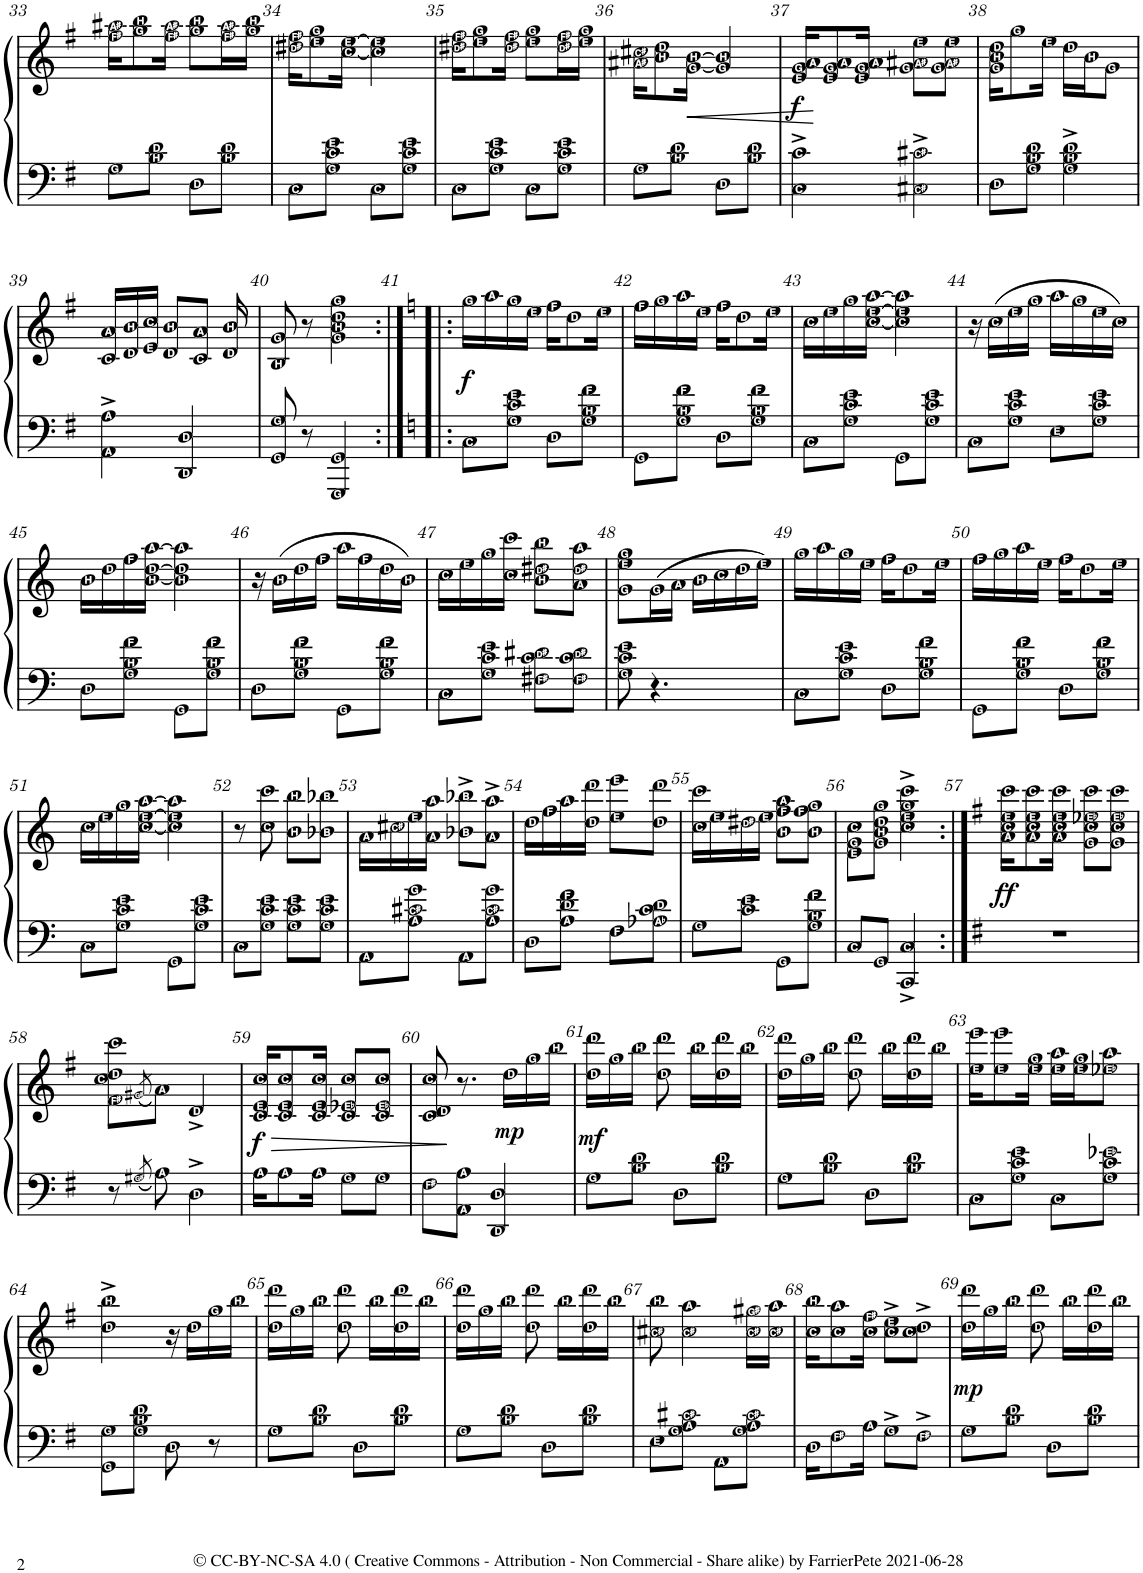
**kern	**kern	**dynam
*part1	*part1	*part1
*staff2	*staff1	*staff1/2
*I"Piano	*	*
*I'Pno.	*	*
!!LO:PB:g=z
*clefF4	*clefG2	*
*k[f#]	*k[f#]	*
*M2/4	*M2/4	*
=33	=33	=33
8G\L	16ff#\ 16aa#X\KL	.
.	8gg\ 8bb\	.
8B\ 8d\J	.	.
.	16ff#\ 16aa#\Jk	.
8D\L	8gg\ 8bb\L	.
8B\ 8d\J	16ff#\ 16aa#\L	.
.	16gg\ 16bb\JJ	.
=34	=34	=34
8C\L	16dd#X\ 16ff#\KL	.
.	8ee\ 8gg\	.
8G\ 8c\ 8e\J	.	.
.	[16cc\ [16ee\Jk	.
8C\L	4cc\] 4ee\]	.
8G\ 8c\ 8e\J	.	.
=35	=35	=35
8C\L	16dd#X\ 16ff#\KL	.
.	8ee\ 8gg\	.
8G\ 8c\ 8e\J	.	.
.	16dd#\ 16ff#\Jk	.
8C\L	8ee\ 8gg\L	.
8G\ 8c\ 8e\J	16dd#\ 16ff#\L	.
.	16ee\ 16gg\JJ	.
=36	=36	=36
8G\L	16a#X\ 16cc#X\KL	.
.	8b\ 8dd\	.
8B\ 8d\J	.	.
!	!	!LO:HP:b
.	[16g\ [16b\Jk	<
8D\L	4g/] 4b/]	.
8B\ 8d\J	.	.
=37	=37	=37
!	!	!LO:DY:b
4C\^ 4c\^	16e/ 16g/ 16a/KL	f
.	8e/ 8g/ 8a/	[
.	16e/ 16g/ 16a/Jk	.
4C#X\^ 4c#X\^	8g\ 8a#X\ 8ee\L	.
.	8g\ 8a#\ 8ee\J	.
=38	=38	=38
8D\L	16g\ 16b\ 16dd\KL	.
.	8gg\	.
8G\ 8B\ 8d\J	.	.
.	16ee\Jk	.
4G\^ 4B\^ 4d\^	16dd\LL	.
.	16b\J	.
.	8g\J	.
!!LO:LB:g=z
=39	=39	=39
4AA\^ 4A\^	16c/ 16a/LL	.
.	16d/ 16b/	.
.	16e/ 16cc/JJ	.
.	8d/ 8b/L	.
4DD/ 4D/	.	.
.	8c/ 8a/J	.
.	16d/ 16b/	.
=40	=40	=40
8GG/ 8G/	8B/ 8g/	.
8r	8r	.
4GGG/ 4GG/	4g\ 4b\ 4dd\ 4gg\	.
=41:|!|:	=41:|!|:	=41:|!|:
*k[]	*k[]	*
!	!	!LO:DY:b
8C\L	16gg\LL	f
.	16aa\	.
8G\ 8c\ 8e\J	16gg\	.
.	16ee\JJ	.
8D\L	16ff\KL	.
.	8dd\	.
8G\ 8B\ 8f\J	.	.
.	16ee\Jk	.
=42	=42	=42
8GG\L	16ff\LL	.
.	16gg\	.
8G\ 8B\ 8f\J	16aa\	.
.	16ee\JJ	.
8D\L	16ff\KL	.
.	8dd\	.
8G\ 8B\ 8f\J	.	.
.	16ee\Jk	.
=43	=43	=43
8C\L	16cc\LL	.
.	16ee\	.
8G\ 8c\ 8e\J	16gg\	.
.	[16cc\ [16ee\ [16aa\JJ	.
8GG\L	4cc\] 4ee\] 4aa\]	.
8G\ 8c\ 8e\J	.	.
=44	=44	=44
8C\L	16r	.
.	(16cc\LL	.
8G\ 8c\ 8e\J	16ee\	.
.	16gg\JJ	.
8E\L	16aa\LL	.
.	16gg\	.
8G\ 8c\ 8e\J	16ee\	.
.	16cc\JJ)	.
!!LO:LB:g=z
=45	=45	=45
8D\L	16b\LL	.
.	16dd\	.
8G\ 8B\ 8f\J	16ff\	.
.	[16b\ [16dd\ [16aa\JJ	.
8GG\L	4b\] 4dd\] 4aa\]	.
8G\ 8B\ 8f\J	.	.
=46	=46	=46
8D\L	16r	.
.	(16b\LL	.
8G\ 8B\ 8f\J	16dd\	.
.	16ff\JJ	.
8GG\L	16aa\LL	.
.	16ff\	.
8G\ 8B\ 8f\J	16dd\	.
.	16b\JJ)	.
=47	=47	=47
8C\L	16cc\LL	.
.	16ee\	.
8G\ 8c\ 8e\J	16gg\	.
.	16cc\ 16ccc\JJ	.
8F#X\ 8c\ 8d#X\L	8b\ 8dd#X\ 8bb\L	.
8F#\ 8c\ 8d#\J	8a\ 8dd#\ 8aa\J	.
=48	=48	=48
8G\ 8c\ 8e\	8g\ 8ee\ 8gg\L	.
4.r	(16g\L	.
.	16a\JJ	.
.	16b\LL	.
.	16cc\	.
.	16dd\	.
.	16ee\JJ)	.
=49	=49	=49
8C\L	16gg\LL	.
.	16aa\	.
8G\ 8c\ 8e\J	16gg\	.
.	16ee\JJ	.
8D\L	16ff\KL	.
.	8dd\	.
8G\ 8B\ 8f\J	.	.
.	16ee\Jk	.
=50	=50	=50
8GG\L	16ff\LL	.
.	16gg\	.
8G\ 8B\ 8f\J	16aa\	.
.	16ee\JJ	.
8D\L	16ff\KL	.
.	8dd\	.
8G\ 8B\ 8f\J	.	.
.	16ee\Jk	.
!!LO:LB:g=z
=51	=51	=51
8C\L	16cc\LL	.
.	16ee\	.
8G\ 8c\ 8e\J	16gg\	.
.	[16cc\ [16ee\ [16aa\JJ	.
8GG\L	4cc\] 4ee\] 4aa\]	.
8G\ 8c\ 8e\J	.	.
=52	=52	=52
8C\L	8r	.
8G\ 8c\ 8e\J	8cc\ 8ccc\	.
8G\ 8c\ 8e\L	8b\ 8bb\L	.
8G\ 8c\ 8e\J	8b-X\ 8bb-X\J	.
=53	=53	=53
8AA\L	16a\LL	.
.	16cc#X\	.
8A\ 8c#X\ 8g\J	16ee\	.
.	16a\ 16aa\JJ	.
8AA\L	8b-X\^ 8bb-X\^L	.
8A\ 8c#\ 8g\J	8a\^ 8aa\^J	.
=54	=54	=54
8D\L	16dd\LL	.
.	16ff\	.
8A\ 8d\ 8f\J	16aa\	.
.	16dd\ 16ddd\JJ	.
8F\L	8ee\ 8eee\L	.
8A-X\ 8c\ 8d\J	8dd\ 8ddd\J	.
=55	=55	=55
8G\L	16cc\ 16ccc\LL	.
.	16ee\	.
8c\ 8e\J	16dd#X\	.
.	16ee\JJ	.
8GG\L	8b\ 8ff\ 8aa\L	.
8G\ 8B\ 8f\J	8b\ 8ff\ 8gg\J	.
=56	=56	=56
8C/L	8e\ 8g\ 8cc\L	.
8GG/J	8g\ 8b\ 8dd\ 8gg\J	.
4CC/^ 4C/^	4cc\^ 4ee\^ 4gg\^ 4ccc\^	.
=57:|!	=57:|!	=57:|!
*k[f#]	*k[f#]	*
!	!	!LO:DY:b
2r	16a\ 16cc\ 16ee\ 16ccc\KL	ff
.	8a\ 8cc\ 8ee\ 8ccc\	.
.	16a\ 16cc\ 16ee\ 16ccc\Jk	.
.	8g\ 8cc\ 8ee-X\ 8ccc\L	.
.	8g\ 8cc\ 8ee-\ 8ccc\J	.
!!LO:LB:g=z
=58	=58	=58
8r	8f#\ 8cc\ 8dd\ 8ccc\L	.
8qG#X/	(8qg#X/	.
8A\	8a\J)	.
4D^\	4d^/	.
=59	=59	=59
!	!	!LO:HP:b
!	!	!LO:DY:n=1:b
16A\KL	16c/ 16e/ 16cc/KL	> f
8A\	8c/ 8e/ 8cc/	.
16A\Jk	16c/ 16e/ 16cc/Jk	.
8G\L	8c/ 8e-X/ 8cc/L	.
8G\J	8c/ 8e-/ 8cc/J	.
=60	=60	=60
8F#\L	8c/ 8d/ 8cc/	.
8AA\ 8A\J	8.r	]
4DD/ 4D/	.	.
!	!	!LO:DY:b
.	16dd\LL	mp
.	16gg\	.
.	16bb\JJ	.
=61	=61	=61
!	!	!LO:DY:b
8G\L	16dd\ 16ddd\LL	mf
.	16gg\	.
8B\ 8d\J	16bb\JJ	.
.	8dd\ 8ddd\	.
8D\L	.	.
.	16bb\LL	.
8B\ 8d\J	16dd\ 16ddd\	.
.	16bb\JJ	.
=62	=62	=62
8G\L	16dd\ 16ddd\LL	.
.	16gg\	.
8B\ 8d\J	16bb\JJ	.
.	8dd\ 8ddd\	.
8D\L	.	.
.	16bb\LL	.
8B\ 8d\J	16dd\ 16ddd\	.
.	16bb\JJ	.
=63	=63	=63
8C\L	16ee\ 16eee\KL	.
.	8ee\ 8eee\	.
8G\ 8c\ 8e\J	.	.
.	16ee\ 16gg\Jk	.
8C\L	16ee\ 16aa\LL	.
.	16ee\ 16gg\J	.
8G\ 8c\ 8e-X\J	8ee-X\ 8aa\J	.
!!LO:LB:g=z
=64	=64	=64
8GG\ 8G\L	4dd\^ 4bb\^	.
8G\ 8B\ 8d\J	.	.
8D\	16r	.
.	16dd\LL	.
8r	16gg\	.
.	16bb\JJ	.
=65	=65	=65
8G\L	16dd\ 16ddd\LL	.
.	16gg\	.
8B\ 8d\J	16bb\JJ	.
.	8dd\ 8ddd\	.
8D\L	.	.
.	16bb\LL	.
8B\ 8d\J	16dd\ 16ddd\	.
.	16bb\JJ	.
=66	=66	=66
8G\L	16dd\ 16ddd\LL	.
.	16gg\	.
8B\ 8d\J	16bb\JJ	.
.	8dd\ 8ddd\	.
8D\L	.	.
.	16bb\LL	.
8B\ 8d\J	16dd\ 16ddd\	.
.	16bb\JJ	.
=67	=67	=67
8E\L	8cc#X\ 8bb\	.
8G\ 8A\ 8c#X\J	4cc#\ 4aa\	.
8AA\L	.	.
8G\ 8A\ 8c#\J	16cc#\ 16gg#X\LL	.
.	16cc#\ 16aa\JJ	.
=68	=68	=68
16D\KL	16cc\ 16bb\KL	.
8F#\	8cc\ 8aa\	.
16A\Jk	16cc\ 16ff#\Jk	.
8G^\L	8cc\^ 8ee\^L	.
8F#^\J	8cc\^ 8dd\^J	.
=69	=69	=69
!	!	!LO:DY:b
8G\L	16dd\ 16ddd\LL	mp
.	16gg\	.
8B\ 8d\J	16bb\JJ	.
.	8dd\ 8ddd\	.
8D\L	.	.
.	16bb\LL	.
8B\ 8d\J	16dd\ 16ddd\	.
.	16bb\JJ	.
=	=	=
*-	*-	*-
